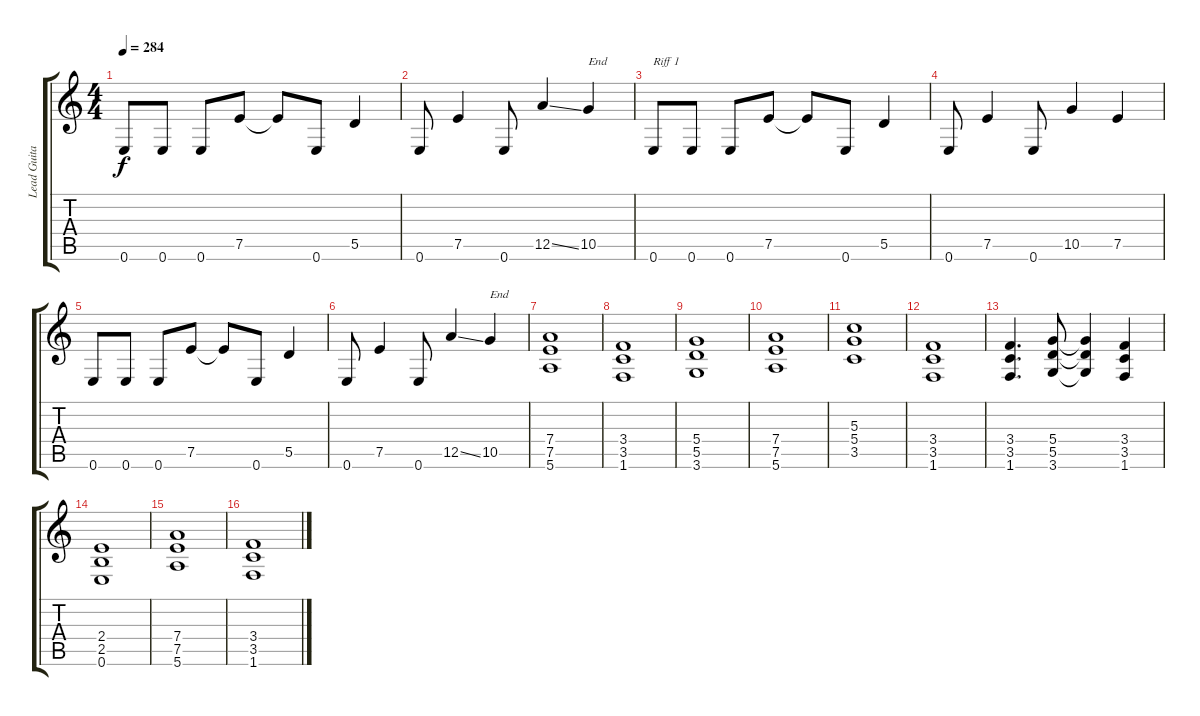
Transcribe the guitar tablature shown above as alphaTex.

\track ("Lead Guitar 1" "Lead Guita") {instrument overdrivenguitar}
\staff {score tabs}
\tuning (E4 B3 G3 D3 A2 E2) {hide}
\ts (4 4)
\tempo 284
\clef g2
\ks c
0.6.8{dy f} 0.6.8 0.6.8 7.5.8 7.5{t}.8 0.6.8 5.5.4 |
0.6.8 7.5.4 0.6.8 12.5{ss}.4 10.5.4{txt "End"} |
0.6.8{txt "Riff 1"} 0.6.8 0.6.8 7.5.8 7.5{t}.8 0.6.8 5.5.4 |
0.6.8 7.5.4 0.6.8 10.5.4 7.5.4 |
0.6.8 0.6.8 0.6.8 7.5.8 7.5{t}.8 0.6.8 5.5.4 |
0.6.8 7.5.4 0.6.8 12.5{ss}.4 10.5.4{txt "End"} |
(7.4 7.5 5.6).1 |
(3.4 3.5 1.6).1 |
(5.4 5.5 3.6).1 |
(7.4 7.5 5.6).1 |
(5.3 5.4 3.5).1 |
(3.4 3.5 1.6).1 |
(3.4 3.5 1.6).4{d} (5.4 5.5 3.6).8 (5.4{t} 5.5{t} 3.6{t}).4 (3.4 3.5 1.6).4 |
(2.4 2.5 0.6).1 |
(7.4 7.5 5.6).1 |
(3.4 3.5 1.6).1
